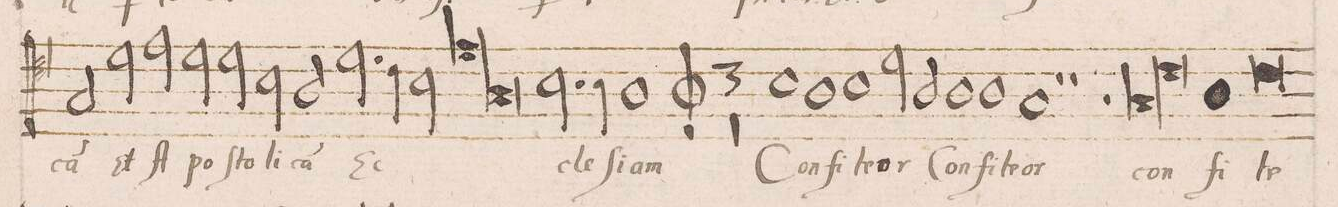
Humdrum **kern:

**kern	**text
*I"TENOR	*
*clefC4	*
*k[]	*
*met(C|)	*
*M2/1	*
2G/	-ca(m)
2d\	Et
=205-	=205-
2e\	A-
2d\	-po-
2d\	-ſto-
2B\	-li-
=206-	=206-
2A/	-ca(m)
2.d\	Ec-
4c\	.
2B\	.
=207-	=207-
*lig	*
1e\	.
1A\	.
*Xlig	*
=208-	=208-
2.B\	-cle-
4B\	-ſi-
1A\	-am
=209-	=209-
*M3/1	*
*met(O|)	*
1B\	Con-
1A\	-fi-
1B\	-te-
=210-	=210-
2d\	-or
2A/	Con-
1A\	-fi-
1A\	-te-
=211-	=211-
1G/	-or
1r	.
1r	.
=212-	=212-
1r	.
*lig	*
1G/	Con-
1c\	.
*Xlig	*
=213-	=213-
*col	*
1A\	-fi-
0c\	-te-
*Xcol	*
=214-	=214-
*-	*-
